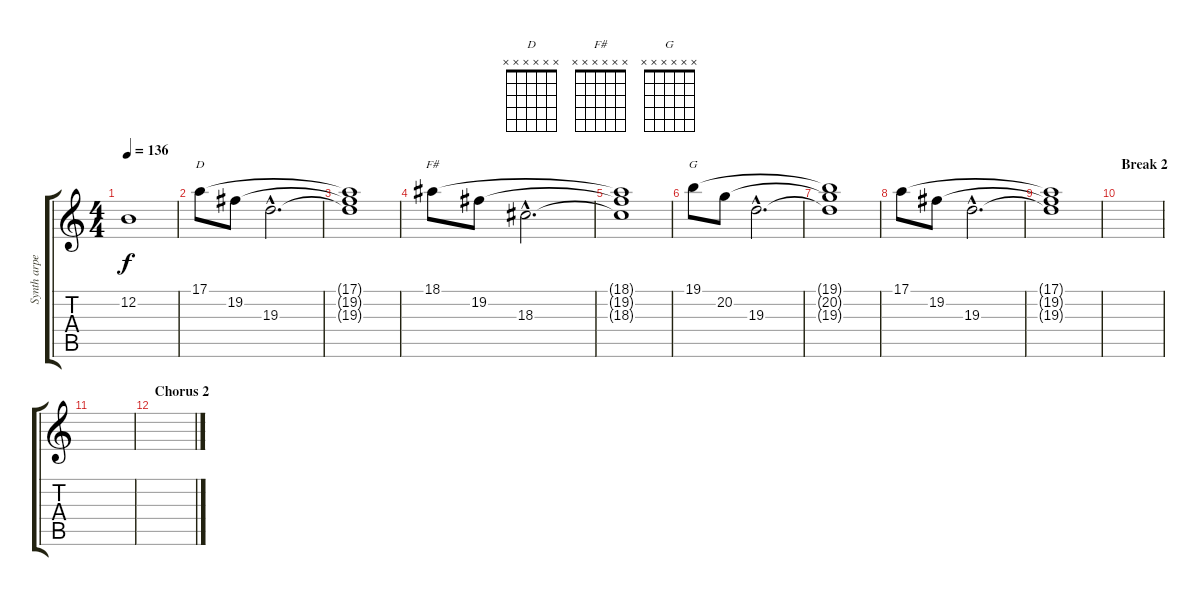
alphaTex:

\track ("Synth arpeggios" "Synth arpe") {instrument pad3polysynth}
\staff {score tabs}
\tuning (E4 B3 G3 D3 A2 E2) {hide}
\chord ("D" x x x x x x) {firstfret 0}
\chord ("F#" x x x x x x) {firstfret 0}
\chord ("G" x x x x x x) {firstfret 0}
\ts (4 4)
\tempo 136
\clef g2
\ks c
12.2{t}.1{dy f} |
17.1.8{ch "D" volume 11} 19.2.8{volume 9} 19.3{hac}.2{d volume 7} |
(17.1{t} 19.2{t} 19.3{t}).1{volume 11} |
18.1.8{ch "F#" volume 11} 19.2.8{volume 9} 18.3{hac}.2{d volume 7} |
(18.1{t} 19.2{t} 18.3{t}).1{volume 11} |
19.1.8{ch "G" volume 11} 20.2.8{volume 9} 19.3{hac}.2{d volume 7} |
(19.1{t} 20.2{t} 19.3{t}).1{volume 11} |
17.1.8{volume 11} 19.2.8{volume 9} 19.3{hac}.2{d volume 7} |
(17.1{t} 19.2{t} 19.3{t}).1 |
\section ("" "Break 2")
|
|
\section ("" "Chorus 2")
